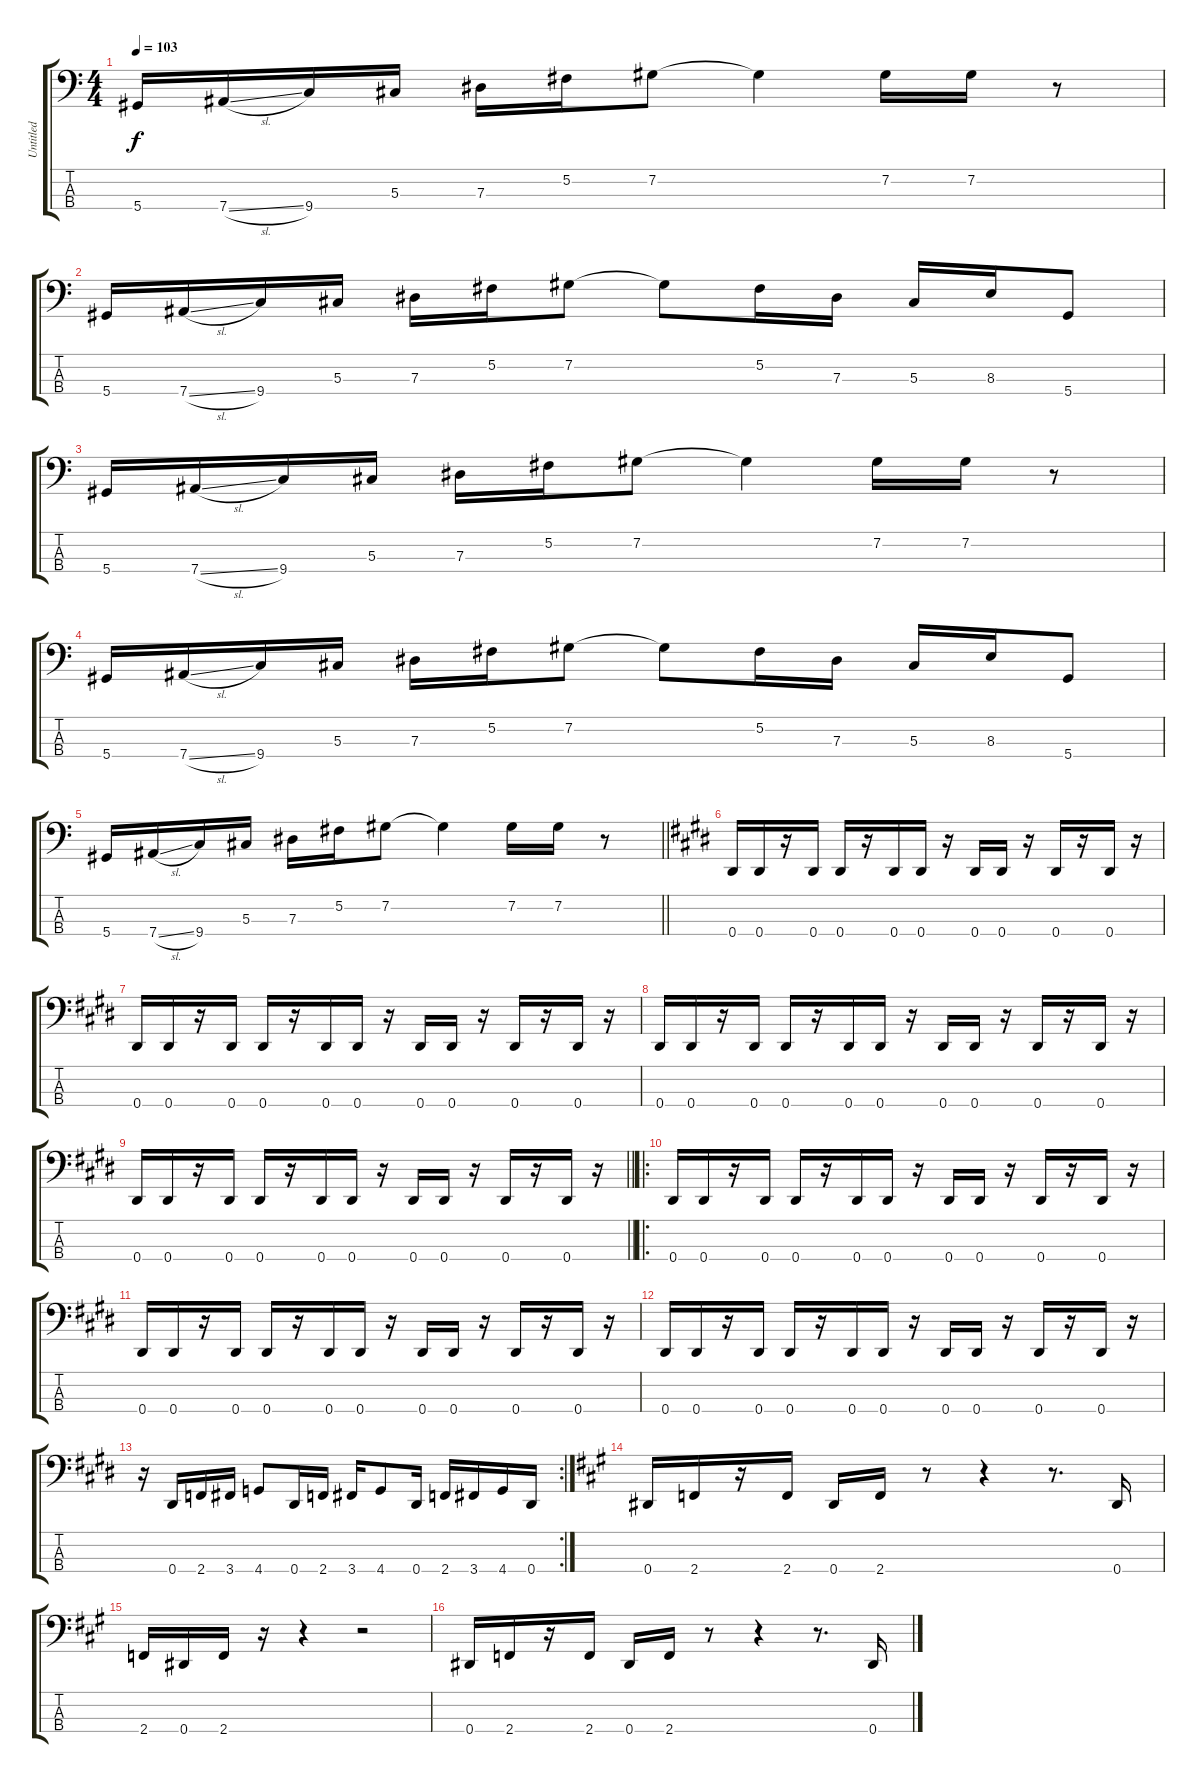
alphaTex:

\track ("Untitled" "Untitled") {instrument electricbassfinger}
\staff {score tabs}
\tuning (Gb2 Db2 Ab1 Eb1) {hide}
\ts (4 4)
\tempo 103
\clef f4
\ks c
5.4.16{dy f} 7.4{sl}.16 9.4.16 5.3.16 7.3.16 5.2.16 7.2.8 7.2{t}.4 7.2.16 7.2.16 r.8 |
5.4.16 7.4{sl}.16 9.4.16 5.3.16 7.3.16 5.2.16 7.2.8 7.2{t}.8 5.2.16 7.3.16 5.3.16 8.3.16 5.4.8 |
5.4.16 7.4{sl}.16 9.4.16 5.3.16 7.3.16 5.2.16 7.2.8 7.2{t}.4 7.2.16 7.2.16 r.8 |
5.4.16 7.4{sl}.16 9.4.16 5.3.16 7.3.16 5.2.16 7.2.8 7.2{t}.8 5.2.16 7.3.16 5.3.16 8.3.16 5.4.8 |
\barLineRight lightlight
5.4.16 7.4{sl}.16 9.4.16 5.3.16 7.3.16 5.2.16 7.2.8 7.2{t}.4 7.2.16 7.2.16 r.8 |
\section ("" " ")
\ks e
0.4.16 0.4.16 r.16 0.4.16 0.4.16 r.16 0.4.16 0.4.16 r.16 0.4.16 0.4.16 r.16 0.4.16 r.16 0.4.16 r.16 |
\ks c#minor
0.4.16 0.4.16 r.16 0.4.16 0.4.16 r.16 0.4.16 0.4.16 r.16 0.4.16 0.4.16 r.16 0.4.16 r.16 0.4.16 r.16 |
0.4.16 0.4.16 r.16 0.4.16 0.4.16 r.16 0.4.16 0.4.16 r.16 0.4.16 0.4.16 r.16 0.4.16 r.16 0.4.16 r.16 |
\barLineRight lightlight
0.4.16 0.4.16 r.16 0.4.16 0.4.16 r.16 0.4.16 0.4.16 r.16 0.4.16 0.4.16 r.16 0.4.16 r.16 0.4.16 r.16 |
\ro
\section ("" " ")
0.4.16 0.4.16 r.16 0.4.16 0.4.16 r.16 0.4.16 0.4.16 r.16 0.4.16 0.4.16 r.16 0.4.16 r.16 0.4.16 r.16 |
0.4.16 0.4.16 r.16 0.4.16 0.4.16 r.16 0.4.16 0.4.16 r.16 0.4.16 0.4.16 r.16 0.4.16 r.16 0.4.16 r.16 |
0.4.16 0.4.16 r.16 0.4.16 0.4.16 r.16 0.4.16 0.4.16 r.16 0.4.16 0.4.16 r.16 0.4.16 r.16 0.4.16 r.16 |
\rc 2
r.16 0.4.16 2.4.16 3.4.16 4.4.8 0.4.16 2.4.16 3.4.16 4.4.8 0.4.16 2.4.16 3.4.16 4.4.16 0.4.16 |
\ks a
0.4.16 2.4.16 r.16 2.4.16 0.4.16 2.4.16 r.8 r.4 r.8{d} 0.4.16 |
2.4.16 0.4.16 2.4.16 r.16 r.4 r.2 |
0.4.16 2.4.16 r.16 2.4.16 0.4.16 2.4.16 r.8 r.4 r.8{d} 0.4.16
